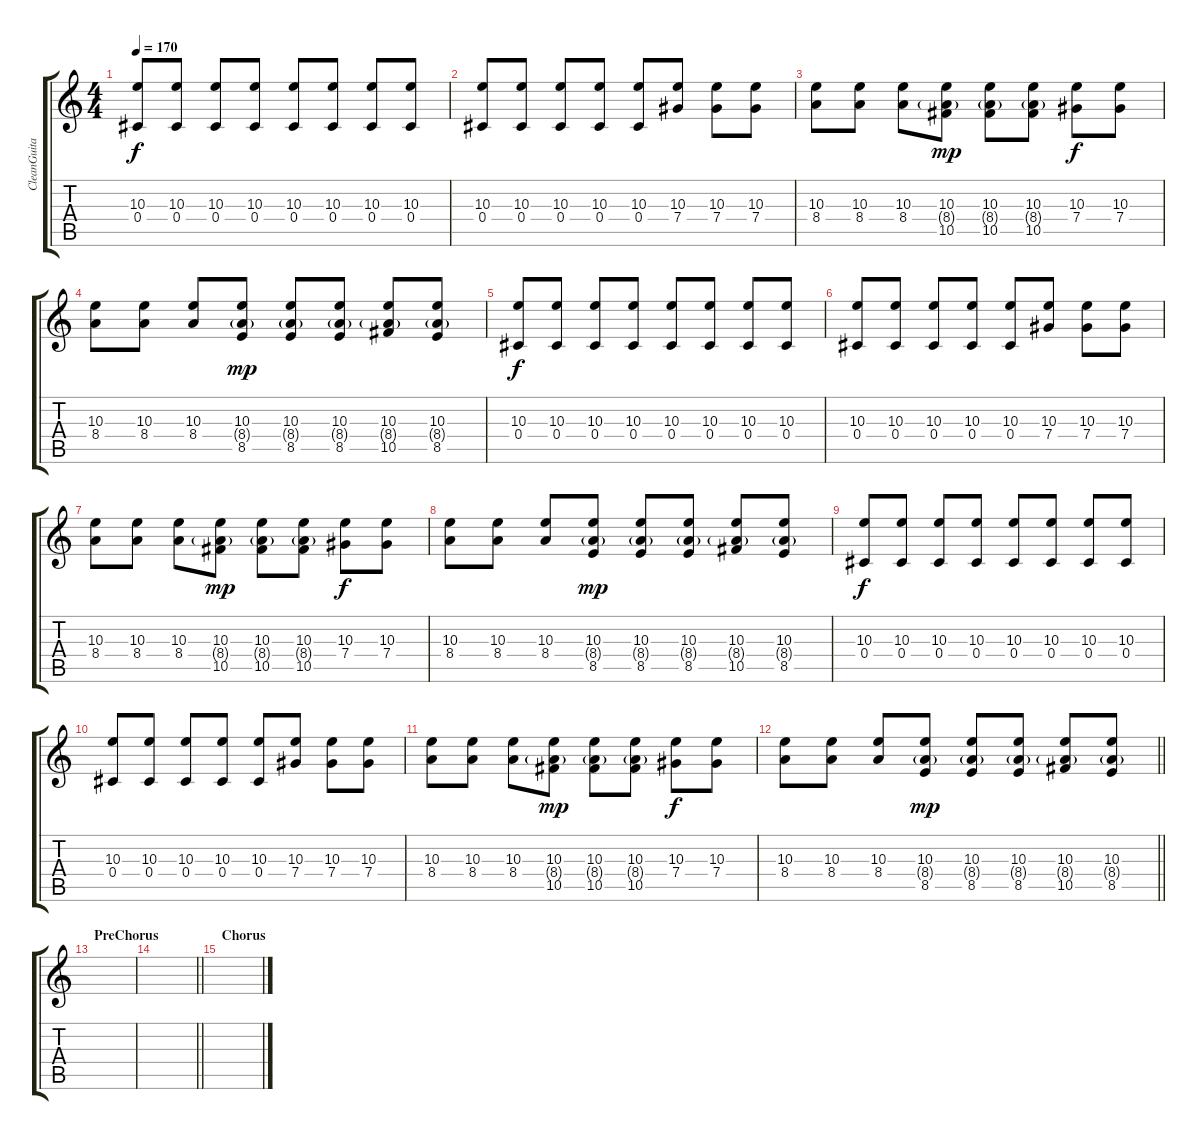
\track ("CleanGuitar" "CleanGuita") {instrument electricguitarclean}
\staff {score tabs}
\tuning (Eb4 Bb3 Gb3 Db3 Ab2 Db2) {hide}
\ts (4 4)
\tempo 170
\clef g2
\ks c
(10.3 0.4).8{dy f} (10.3 0.4).8 (10.3 0.4).8 (10.3 0.4).8 (10.3 0.4).8 (10.3 0.4).8 (10.3 0.4).8 (10.3 0.4).8 |
(10.3 0.4).8 (10.3 0.4).8 (10.3 0.4).8 (10.3 0.4).8 (10.3 0.4).8 (10.3 7.4).8 (10.3 7.4).8 (10.3 7.4).8 |
(10.3 8.4).8 (10.3 8.4).8 (10.3 8.4).8 (10.3 8.4{g} 10.5).8{dy mp} (10.3 8.4{g} 10.5).8 (10.3 8.4{g} 10.5).8 (10.3 7.4).8{dy f} (10.3 7.4).8 |
(10.3 8.4).8 (10.3 8.4).8 (10.3 8.4).8 (10.3 8.4{g} 8.5).8{dy mp} (10.3 8.4{g} 8.5).8 (10.3 8.4{g} 8.5).8 (10.3 8.4{g} 10.5).8 (10.3 8.4{g} 8.5).8 |
(10.3 0.4).8{dy f} (10.3 0.4).8 (10.3 0.4).8 (10.3 0.4).8 (10.3 0.4).8 (10.3 0.4).8 (10.3 0.4).8 (10.3 0.4).8 |
(10.3 0.4).8 (10.3 0.4).8 (10.3 0.4).8 (10.3 0.4).8 (10.3 0.4).8 (10.3 7.4).8 (10.3 7.4).8 (10.3 7.4).8 |
(10.3 8.4).8 (10.3 8.4).8 (10.3 8.4).8 (10.3 8.4{g} 10.5).8{dy mp} (10.3 8.4{g} 10.5).8 (10.3 8.4{g} 10.5).8 (10.3 7.4).8{dy f} (10.3 7.4).8 |
(10.3 8.4).8 (10.3 8.4).8 (10.3 8.4).8 (10.3 8.4{g} 8.5).8{dy mp} (10.3 8.4{g} 8.5).8 (10.3 8.4{g} 8.5).8 (10.3 8.4{g} 10.5).8 (10.3 8.4{g} 8.5).8 |
(10.3 0.4).8{dy f} (10.3 0.4).8 (10.3 0.4).8 (10.3 0.4).8 (10.3 0.4).8 (10.3 0.4).8 (10.3 0.4).8 (10.3 0.4).8 |
(10.3 0.4).8 (10.3 0.4).8 (10.3 0.4).8 (10.3 0.4).8 (10.3 0.4).8 (10.3 7.4).8 (10.3 7.4).8 (10.3 7.4).8 |
(10.3 8.4).8 (10.3 8.4).8 (10.3 8.4).8 (10.3 8.4{g} 10.5).8{dy mp} (10.3 8.4{g} 10.5).8 (10.3 8.4{g} 10.5).8 (10.3 7.4).8{dy f} (10.3 7.4).8 |
\barLineRight lightlight
(10.3 8.4).8 (10.3 8.4).8 (10.3 8.4).8 (10.3 8.4{g} 8.5).8{dy mp} (10.3 8.4{g} 8.5).8 (10.3 8.4{g} 8.5).8 (10.3 8.4{g} 10.5).8 (10.3 8.4{g} 8.5).8 |
\section ("" "PreChorus")
|
\barLineRight lightlight
|
\section ("" "Chorus")
